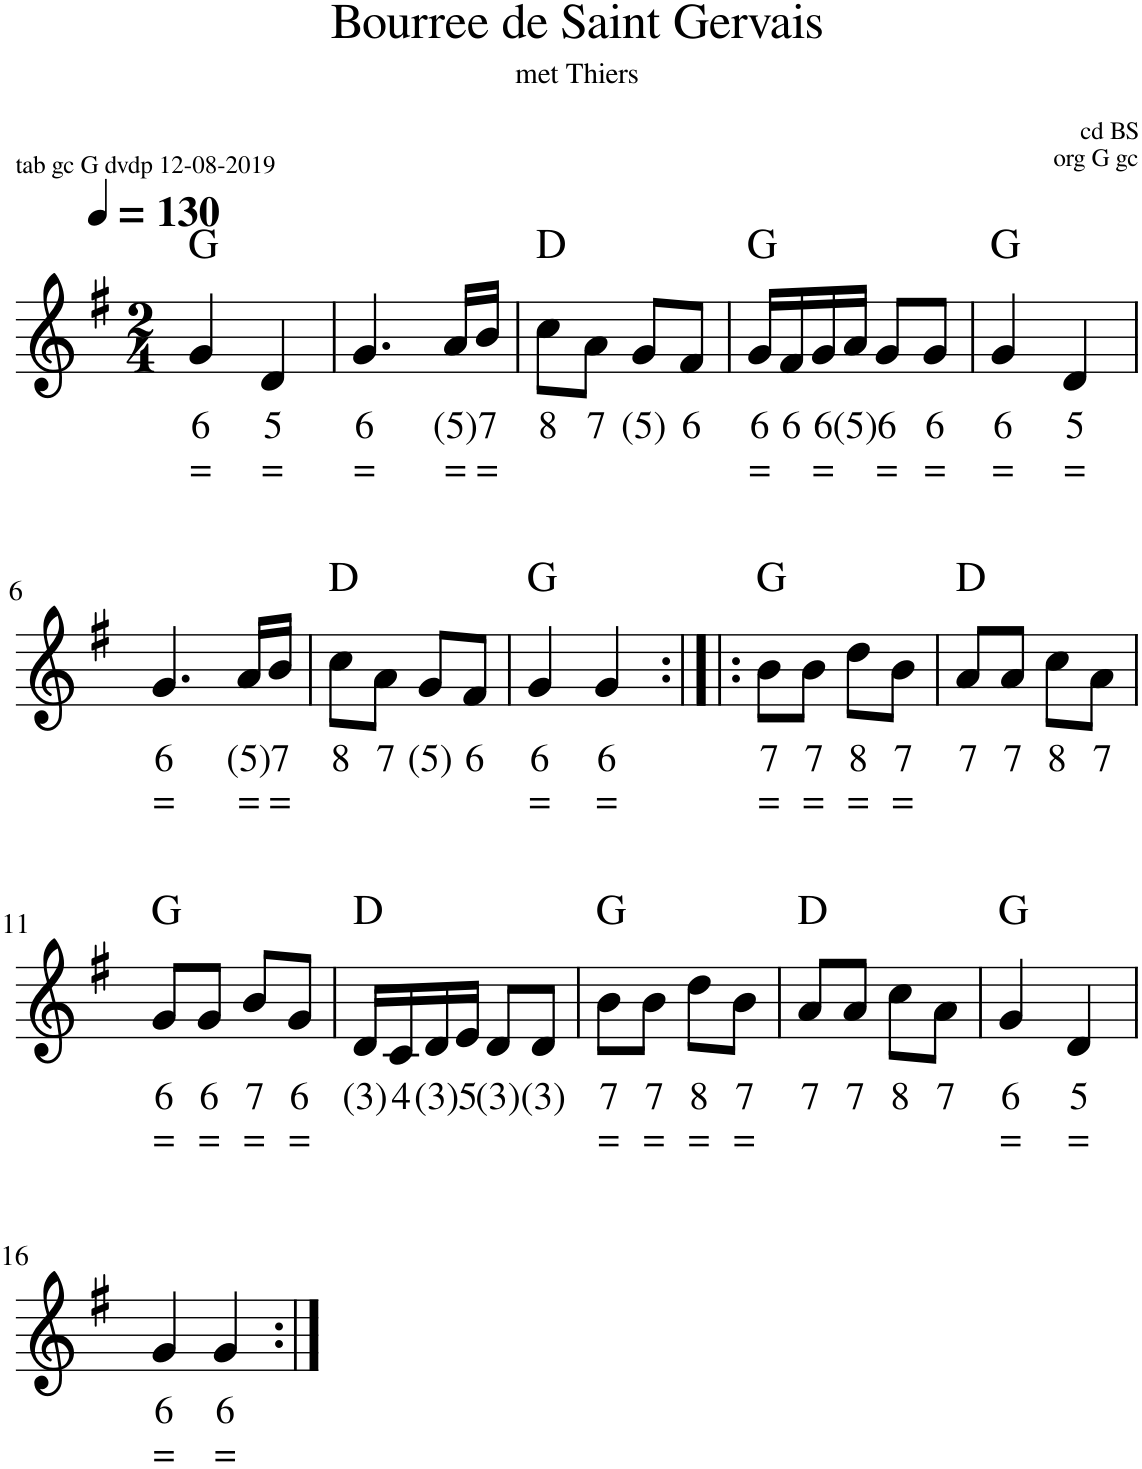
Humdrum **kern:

**kern	**text	**text	**harte
*part1	*part1	*part1	*part1
*staff1	*staff1	*staff1	*
*I"Accordeon	*	*	*
*I'Acc.	*	*	*
*clefG2	*	*	*
*k[f#]	*	*	*
*M2/4	*	*	*
*MM130	*	*	*
=1	=1	=1	=1
!	!LO:LY:b	!LO:LY:b	!
4g/	6	=	G:maj
!	!LO:LY:b	!LO:LY:b	!
4d/	5	=	.
=2	=2	=2	=2
!	!LO:LY:b	!LO:LY:b	!
4.g/	6	=	.
!	!LO:LY:b	!LO:LY:b	!
16a/LL	(5)	=	.
!	!LO:LY:b	!LO:LY:b	!
16b/JJ	7	=	.
=3	=3	=3	=3
!	!LO:LY:b	!	!
8cc\L	8	.	D:maj
!	!LO:LY:b	!	!
8a\J	7	.	.
!	!LO:LY:b	!	!
8g/L	(5)	.	.
!	!LO:LY:b	!	!
8f#/J	6	.	.
=4	=4	=4	=4
!	!LO:LY:b	!LO:LY:b	!
16g/LL	6	=	G:maj
!	!LO:LY:b	!	!
16f#/	6	.	.
!	!LO:LY:b	!LO:LY:b	!
16g/	6	=	.
!	!LO:LY:b	!	!
16a/JJ	(5)	.	.
!	!LO:LY:b	!LO:LY:b	!
8g/L	6	=	.
!	!LO:LY:b	!LO:LY:b	!
8g/J	6	=	.
=5	=5	=5	=5
!	!LO:LY:b	!LO:LY:b	!
4g/	6	=	G:maj
!	!LO:LY:b	!LO:LY:b	!
4d/	5	=	.
!!LO:LB:g=z
=6	=6	=6	=6
!	!LO:LY:b	!LO:LY:b	!
4.g/	6	=	.
!	!LO:LY:b	!LO:LY:b	!
16a/LL	(5)	=	.
!	!LO:LY:b	!LO:LY:b	!
16b/JJ	7	=	.
=7	=7	=7	=7
!	!LO:LY:b	!	!
8cc\L	8	.	D:maj
!	!LO:LY:b	!	!
8a\J	7	.	.
!	!LO:LY:b	!	!
8g/L	(5)	.	.
!	!LO:LY:b	!	!
8f#/J	6	.	.
=8	=8	=8	=8
!	!LO:LY:b	!LO:LY:b	!
4g/	6	=	G:maj
!	!LO:LY:b	!LO:LY:b	!
4g/	6	=	.
=9:|!|:	=9:|!|:	=9:|!|:	=9:|!|:
!	!LO:LY:b	!LO:LY:b	!
8b\L	7	=	G:maj
!	!LO:LY:b	!LO:LY:b	!
8b\J	7	=	.
!	!LO:LY:b	!LO:LY:b	!
8dd\L	8	=	.
!	!LO:LY:b	!LO:LY:b	!
8b\J	7	=	.
=10	=10	=10	=10
!	!LO:LY:b	!	!
8a/L	7	.	D:maj
!	!LO:LY:b	!	!
8a/J	7	.	.
!	!LO:LY:b	!	!
8cc\L	8	.	.
!	!LO:LY:b	!	!
8a\J	7	.	.
!!LO:LB:g=z
=11	=11	=11	=11
!	!LO:LY:b	!LO:LY:b	!
8g/L	6	=	G:maj
!	!LO:LY:b	!LO:LY:b	!
8g/J	6	=	.
!	!LO:LY:b	!LO:LY:b	!
8b/L	7	=	.
!	!LO:LY:b	!LO:LY:b	!
8g/J	6	=	.
=12	=12	=12	=12
!	!LO:LY:b	!	!
16d/LL	(3)	.	D:maj
!	!LO:LY:b	!	!
16c/	4	.	.
!	!LO:LY:b	!	!
16d/	(3)	.	.
!	!LO:LY:b	!	!
16e/JJ	5	.	.
!	!LO:LY:b	!	!
8d/L	(3)	.	.
!	!LO:LY:b	!	!
8d/J	(3)	.	.
=13	=13	=13	=13
!	!LO:LY:b	!LO:LY:b	!
8b\L	7	=	G:maj
!	!LO:LY:b	!LO:LY:b	!
8b\J	7	=	.
!	!LO:LY:b	!LO:LY:b	!
8dd\L	8	=	.
!	!LO:LY:b	!LO:LY:b	!
8b\J	7	=	.
=14	=14	=14	=14
!	!LO:LY:b	!	!
8a/L	7	.	D:maj
!	!LO:LY:b	!	!
8a/J	7	.	.
!	!LO:LY:b	!	!
8cc\L	8	.	.
!	!LO:LY:b	!	!
8a\J	7	.	.
=15	=15	=15	=15
!	!LO:LY:b	!LO:LY:b	!
4g/	6	=	G:maj
!	!LO:LY:b	!LO:LY:b	!
4d/	5	=	.
!!LO:LB:g=z
=16	=16	=16	=16
!	!LO:LY:b	!LO:LY:b	!
4g/	6	=	.
!	!LO:LY:b	!LO:LY:b	!
4g/	6	=	.
=:|!	=:|!	=:|!	=:|!
*-	*-	*-	*-
